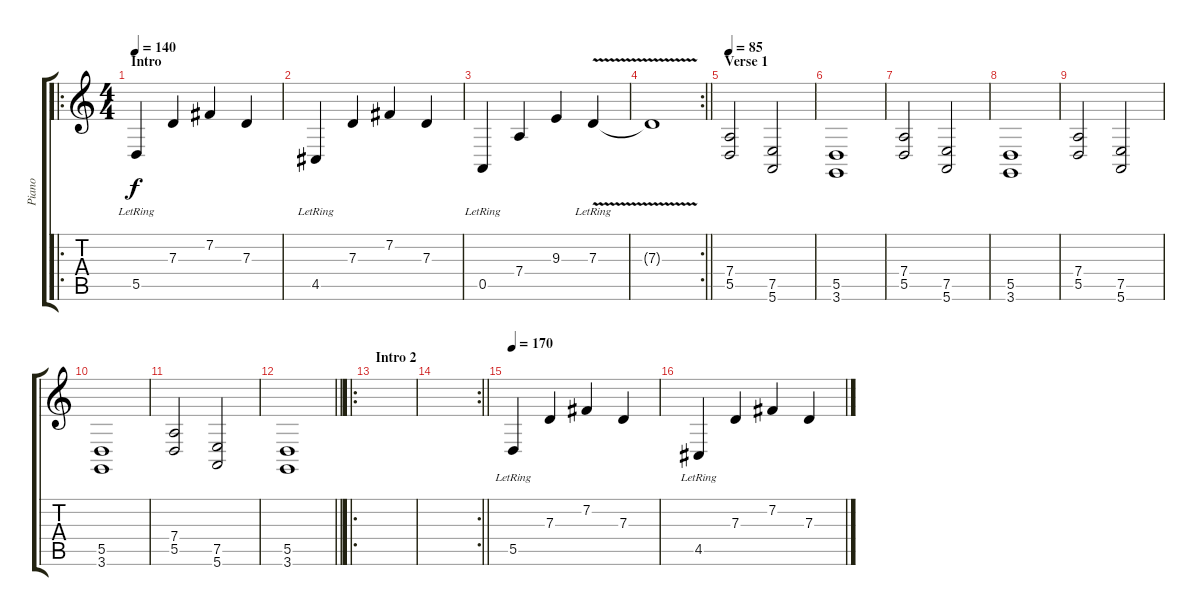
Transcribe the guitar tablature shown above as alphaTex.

\track ("Piano" "Piano") {instrument acousticgrandpiano}
\staff {score tabs}
\tuning (E4 B3 G3 D3 A2 E2) {hide}
\ro
\ts (4 4)
\section ("" "Intro")
\tempo 140
\clef g2
\ks c
5.5{lr}.4{dy f instrument acousticgrandpiano} 7.3.4 7.2.4 7.3.4 |
4.5{lr}.4 7.3.4 7.2.4 7.3.4 |
0.5{lr}.4 7.4.4 9.3.4 7.3{v lr}.4 |
\rc 2
\barLineRight lightlight
7.3{t}.1 |
\section ("" "Verse 1")
\tempo 85
(7.4 5.5).2 (7.5 5.6).2 |
(5.5 3.6).1 |
(7.4 5.5).2 (7.5 5.6).2 |
(5.5 3.6).1 |
(7.4 5.5).2 (7.5 5.6).2 |
(5.5 3.6).1 |
(7.4 5.5).2 (7.5 5.6).2 |
\barLineRight lightlight
(5.5 3.6).1 |
\ro
\section ("" "Intro 2")
|
\rc 2
\barLineRight lightlight
|
\tempo 170
5.5{lr}.4 7.3.4 7.2.4 7.3.4 |
4.5{lr}.4 7.3.4 7.2.4 7.3.4
